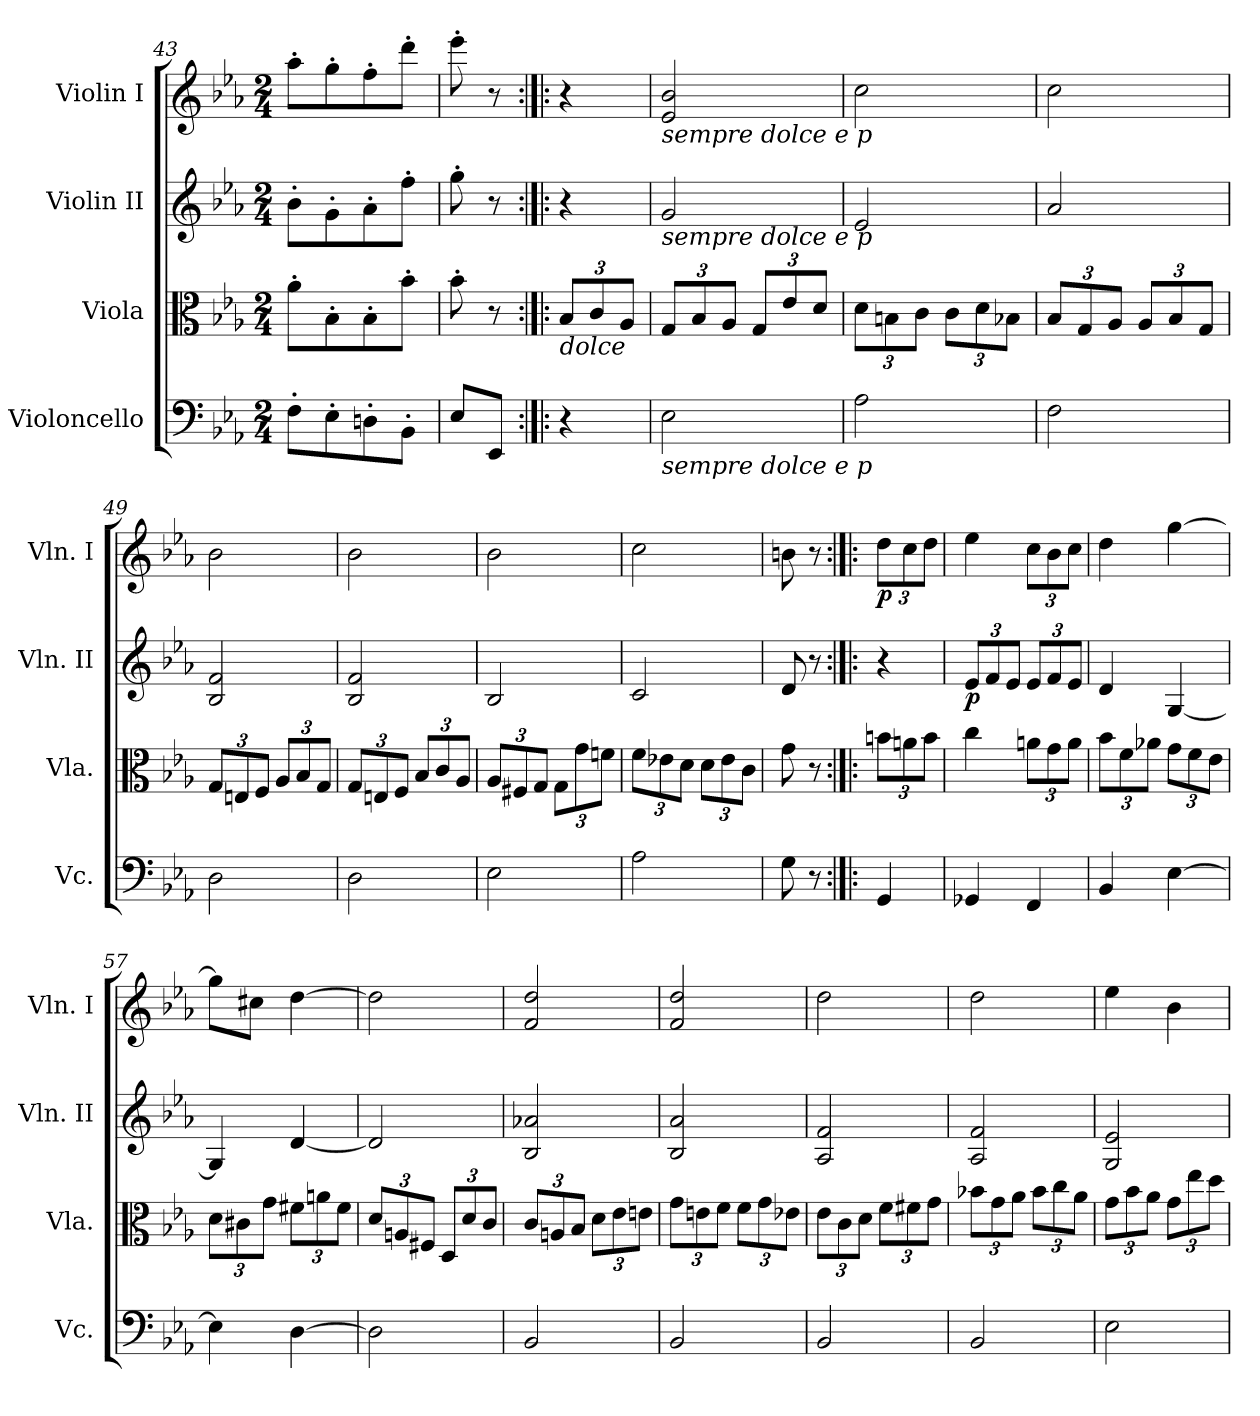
**kern	**kern	**kern	**dynam	**kern	**dynam
*part4	*part3	*part2	*part2	*part1	*part1
*staff4	*staff3	*staff2	*staff2	*staff1	*staff1
*I"Violoncello	*I"Viola	*I"Violin II	*	*I"Violin I	*
*I'Vc.	*I'Vla.	*I'Vln. II	*	*I'Vln. I	*
*clefF4	*clefC3	*clefG2	*	*clefG2	*
*k[b-e-a-]	*k[b-e-a-]	*k[b-e-a-]	*	*k[b-e-a-]	*
*M2/4	*M2/4	*M2/4	*	*M2/4	*
=43	=43	=43	=43	=43	=43
8F'\L	8a-'\L	8b-'\L	.	8aa-'\L	.
8E-'\	8B-'\	8g'\	.	8gg'\	.
8Dn'\	8B-'\	8a-'\	.	8ff'\	.
8BB-'\J	8b-'\J	8ff'\J	.	8ddd'\J	.
=44	=44	=44	=44	=44	=44
8E-/L	8b-'\	8gg'\	.	8eee-'\	.
8EE-/J	8r	8r	.	8r	.
=45:|!|:	=45:|!|:	=45:|!|:	=45:|!|:	=45:|!|:	=45:|!|:
*	*Xbrackettup	*	*	*	*
!	!LO:TX:b:i:t=dolce	!	!	!	!
4r	12B-/L	4r	.	4r	.
.	12c/	.	.	.	.
.	12A-/J	.	.	.	.
=46	=46	=46	=46	=46	=46
!	!	!	!	!LO:TX:b:i:t=sempre dolce e p	!
!	!	!LO:TX:b:i:t=sempre dolce e p	!	!	!
!LO:TX:b:i:t=sempre dolce e p	!	!	!	!	!
2E-\	12G/L	2g/	.	2e-/ 2b-/	.
.	12B-/	.	.	.	.
.	12A-/J	.	.	.	.
.	12G/L	.	.	.	.
.	12e-/	.	.	.	.
.	12d/J	.	.	.	.
!!LO:LB:g=z
=47	=47	=47	=47	=47	=47
2A-\	12d\L	2e-/	.	2cc\	.
.	12Bn\	.	.	.	.
.	12c\J	.	.	.	.
.	12c\L	.	.	.	.
.	12d\	.	.	.	.
.	12B-X\J	.	.	.	.
=48	=48	=48	=48	=48	=48
2F\	12B-/L	2a-/	.	2cc\	.
.	12G/	.	.	.	.
.	12A-/J	.	.	.	.
.	12A-/L	.	.	.	.
.	12B-/	.	.	.	.
.	12G/J	.	.	.	.
=49	=49	=49	=49	=49	=49
2D\	12G/L	2B-/ 2f/	.	2b-\	.
.	12En/	.	.	.	.
.	12F/J	.	.	.	.
.	12A-/L	.	.	.	.
.	12B-/	.	.	.	.
.	12G/J	.	.	.	.
=50	=50	=50	=50	=50	=50
2D\	12G/L	2B-/ 2f/	.	2b-\	.
.	12En/	.	.	.	.
.	12F/J	.	.	.	.
.	12B-/L	.	.	.	.
.	12c/	.	.	.	.
.	12A-/J	.	.	.	.
=51	=51	=51	=51	=51	=51
2E-\	12A-/L	2B-/	.	2b-\	.
.	12F#X/	.	.	.	.
.	12G/J	.	.	.	.
.	12G\L	.	.	.	.
.	12g\	.	.	.	.
.	12fn\J	.	.	.	.
=52	=52	=52	=52	=52	=52
2A-\	12f\L	2c/	.	2cc\	.
.	12e-X\	.	.	.	.
.	12d\J	.	.	.	.
.	12d\L	.	.	.	.
.	12e-\	.	.	.	.
.	12c\J	.	.	.	.
=53	=53	=53	=53	=53	=53
8G\	8g\	8d/	.	8bn\	.
8r	8r	8r	.	8r	.
=54:|!|:	=54:|!|:	=54:|!|:	=54:|!|:	=54:|!|:	=54:|!|:
*	*	*	*	*Xbrackettup	*
!	!	!	!	!	!LO:DY:b
4GG/	12bn\L	4r	.	12dd\L	p
.	12an\	.	.	12cc\	.
.	12b\J	.	.	12dd\J	.
!!LO:LB:g=z
=55	=55	=55	=55	=55	=55
*	*	*Xbrackettup	*	*	*
!	!	!	!LO:DY:b	!	!
4GG-X/	4cc\	12e-/L	p	4ee-\	.
.	.	12f/	.	.	.
.	.	12e-/J	.	.	.
4FF/	12an\L	12e-/L	.	12cc\L	.
.	12g\	12f/	.	12b-\	.
.	12a\J	12e-/J	.	12cc\J	.
=56	=56	=56	=56	=56	=56
4BB-/	12b-\L	4d/	.	4dd\	.
.	12f\	.	.	.	.
.	12a-X\J	.	.	.	.
[4E-\	12g\L	[4G/	.	[4gg\	.
.	12f\	.	.	.	.
.	12e-\J	.	.	.	.
=57	=57	=57	=57	=57	=57
4E-\]	12d\L	4G/]	.	8gg\L]	.
.	12c#X\	.	.	.	.
.	.	.	.	8cc#X\J	.
.	12g\J	.	.	.	.
[4D\	12f#X\L	[4d/	.	[4dd\	.
.	12an\	.	.	.	.
.	12f#\J	.	.	.	.
=58	=58	=58	=58	=58	=58
2D\]	12d/L	2d/]	.	2dd\]	.
.	12An/	.	.	.	.
.	12F#X/J	.	.	.	.
.	12D/L	.	.	.	.
.	12d/	.	.	.	.
.	12c/J	.	.	.	.
=59	=59	=59	=59	=59	=59
2BB-/	12c/L	2B-/ 2a-X/	.	2f/ 2dd/	.
.	12An/	.	.	.	.
.	12B-/J	.	.	.	.
.	12d\L	.	.	.	.
.	12e-\	.	.	.	.
.	12en\J	.	.	.	.
=60	=60	=60	=60	=60	=60
2BB-/	12g\L	2B-/ 2a-/	.	2f/ 2dd/	.
.	12en\	.	.	.	.
.	12f\J	.	.	.	.
.	12f\L	.	.	.	.
.	12g\	.	.	.	.
.	12e-X\J	.	.	.	.
=61	=61	=61	=61	=61	=61
2BB-/	12e-\L	2A-/ 2f/	.	2dd\	.
.	12c\	.	.	.	.
.	12d\J	.	.	.	.
.	12f\L	.	.	.	.
.	12f#X\	.	.	.	.
.	12g\J	.	.	.	.
!!LO:LB:g=z
=62	=62	=62	=62	=62	=62
2BB-/	12b-X\L	2A-/ 2f/	.	2dd\	.
.	12g\	.	.	.	.
.	12a-\J	.	.	.	.
.	12b-\L	.	.	.	.
.	12cc\	.	.	.	.
.	12a-\J	.	.	.	.
=63	=63	=63	=63	=63	=63
2E-\	12g\L	2G/ 2e-/	.	4ee-\	.
.	12b-\	.	.	.	.
.	12a-\J	.	.	.	.
.	12g\L	.	.	4b-\	.
.	12ee-\	.	.	.	.
.	12dd\J	.	.	.	.
=	=	=	=	=	=
*-	*-	*-	*-	*-	*-
